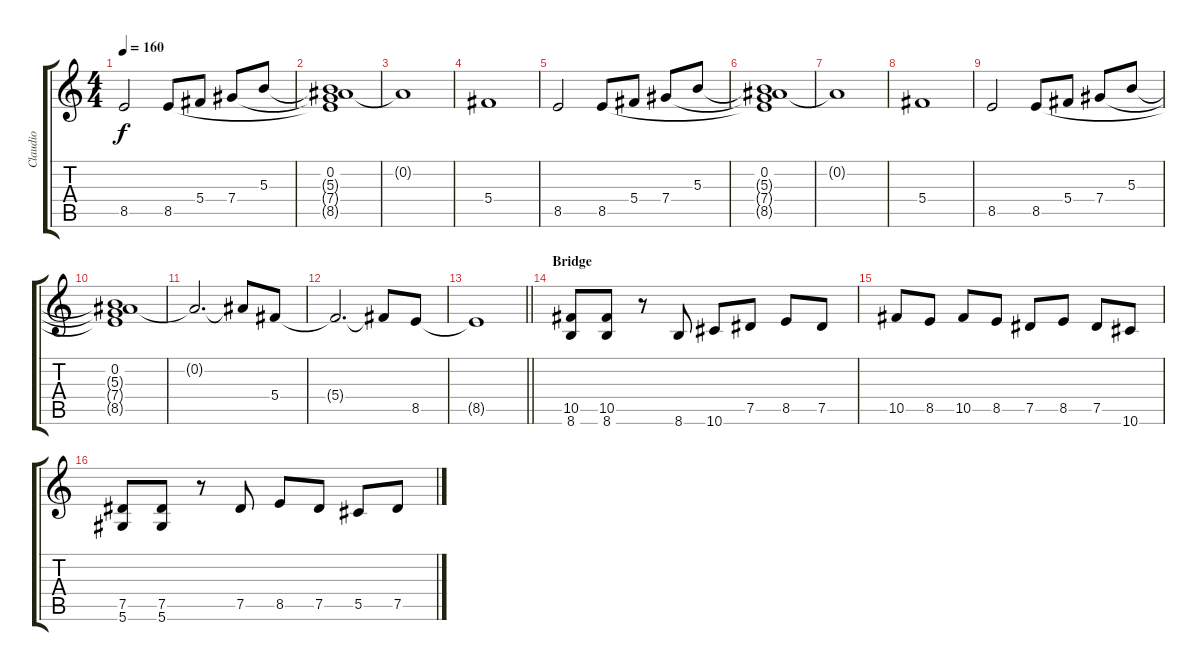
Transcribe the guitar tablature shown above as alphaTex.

\track ("Claudio" "Claudio") {instrument distortionguitar}
\staff {score tabs}
\tuning (Eb4 Bb3 Gb3 Db3 Ab2 Eb2) {hide}
\ts (4 4)
\tempo 160
\clef g2
\ks c
8.5.2{dy f} 8.5.8 5.4.8 7.4.8 5.3.8 |
(0.2 5.3{t} 7.4{t} 8.5{t}).1 |
0.2{t}.1 |
5.4.1 |
8.5.2 8.5.8 5.4.8 7.4.8 5.3.8 |
(0.2 5.3{t} 7.4{t} 8.5{t}).1 |
0.2{t}.1 |
5.4.1 |
8.5.2 8.5.8 5.4.8 7.4.8 5.3.8 |
(0.2 5.3{t} 7.4{t} 8.5{t}).1 |
0.2{t}.2{d} 0.2{t}.8 5.4.8 |
5.4{t}.2{d} 5.4{t}.8 8.5.8 |
\barLineRight lightlight
8.5{t}.1 |
\section ("" "Bridge")
(10.5 8.6).8{instrument distortionguitar} (10.5 8.6).8 r.8 8.6.8 10.6.8 7.5.8 8.5.8 7.5.8 |
10.5.8 8.5.8 10.5.8 8.5.8 7.5.8 8.5.8 7.5.8 10.6.8 |
(7.5 5.6).8 (7.5 5.6).8 r.8 7.5.8 8.5.8 7.5.8 5.5.8 7.5.8
